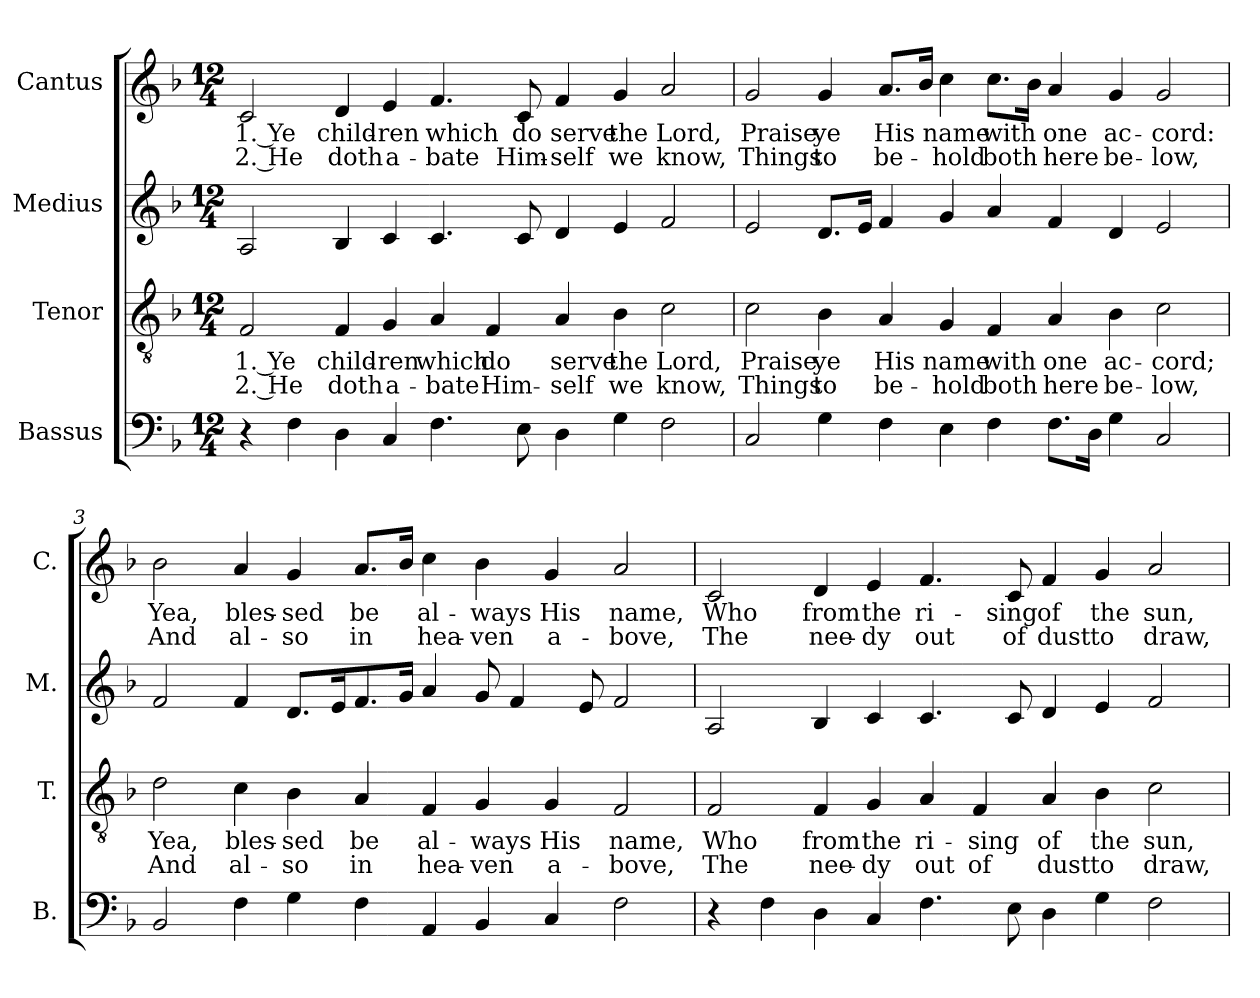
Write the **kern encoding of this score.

**kern	**kern	**text	**text	**kern	**kern	**text	**text
*part4	*part3	*part3	*part3	*part2	*part1	*part1	*part1
*staff4	*staff3	*staff3	*staff3	*staff2	*staff1	*staff1	*staff1
*I"Bassus	*I"Tenor	*	*	*I"Medius	*I"Cantus	*	*
*I'B.	*I'T.	*	*	*I'M.	*I'C.	*	*
*clefF4	*clefGv2	*	*	*clefG2	*clefG2	*	*
*k[b-]	*k[b-]	*	*	*k[b-]	*k[b-]	*	*
*M12/4	*M12/4	*	*	*M12/4	*M12/4	*	*
=1	=1	=1	=1	=1	=1	=1	=1
4r	2F/	1. Ye	2. He	2A/	2c/	1. Ye	2. He
4F\	.	.	.	.	.	.	.
4D\	4F/	child-	doth	4B-/	4d/	child-	doth
4C/	4G/	-ren	a-	4c/	4e/	-ren	a-
4.F\	4A/	which	-bate	4.c/	4.f/	which	-bate
.	4F/	do	Him-	.	.	.	.
8E\	.	.	.	8c/	8c/	do	Him-
4D\	4A/	serve	-self	4d/	4f/	serve	-self
4G\	4B-\	the	we	4e/	4g/	the	we
2F\	2c\	Lord,	know,	2f/	2a/	Lord,	know,
=2	=2	=2	=2	=2	=2	=2	=2
2C/	2c\	Praise	Things	2e/	2g/	Praise	Things
4G\	4B-\	ye	to	8.d/L	4g/	ye	to
.	.	.	.	16e/Jk	.	.	.
4F\	4A/	His	be-	4f/	8.a/L	His	be-
.	.	.	.	.	16b-/Jk	.	.
4E\	4G/	name	-hold	4g/	4cc\	name	-hold
4F\	4F/	with	both	4a/	8.cc\L	with	both
.	.	.	.	.	16b-\Jk	.	.
8.F\L	4A/	one	here	4f/	4a/	one	here
16D\Jk	.	.	.	.	.	.	.
4G\	4B-\	ac-	be-	4d/	4g/	ac-	be-
2C/	2c\	-cord;	-low,	2e/	2g/	-cord:	-low,
=3	=3	=3	=3	=3	=3	=3	=3
2BB-/	2d\	Yea,	And	2f/	2b-\	Yea,	And
4F\	4c\	bles-	al-	4f/	4a/	bles-	al-
4G\	4B-\	-sed	-so	8.d/L	4g/	-sed	-so
.	.	.	.	16e/K	.	.	.
4F\	4A/	be	in	8.f/	8.a/L	be	in
.	.	.	.	16g/Jk	16b-/Jk	.	.
4AA/	4F/	al-	hea-	4a/	4cc\	al-	hea-
4BB-/	4G/	-ways	-ven	8g/	4b-\	-ways	-ven
.	.	.	.	4f/	.	.	.
4C/	4G/	His	a-	.	4g/	His	a-
.	.	.	.	8e/	.	.	.
2F\	2F/	name,	-bove,	2f/	2a/	name,	-bove,
=4	=4	=4	=4	=4	=4	=4	=4
4r	2F/	Who	The	2A/	2c/	Who	The
4F\	.	.	.	.	.	.	.
4D\	4F/	from	nee-	4B-/	4d/	from	nee-
4C/	4G/	the	-dy	4c/	4e/	the	-dy
4.F\	4A/	ri-	out	4.c/	4.f/	ri-	out
.	4F/	-sing	of	.	.	.	.
8E\	.	.	.	8c/	8c/	-sing	of
4D\	4A/	of	dust	4d/	4f/	of	dust
4G\	4B-\	the	to	4e/	4g/	the	to
2F\	2c\	sun,	draw,	2f/	2a/	sun,	draw,
=	=	=	=	=	=	=	=
*-	*-	*-	*-	*-	*-	*-	*-
